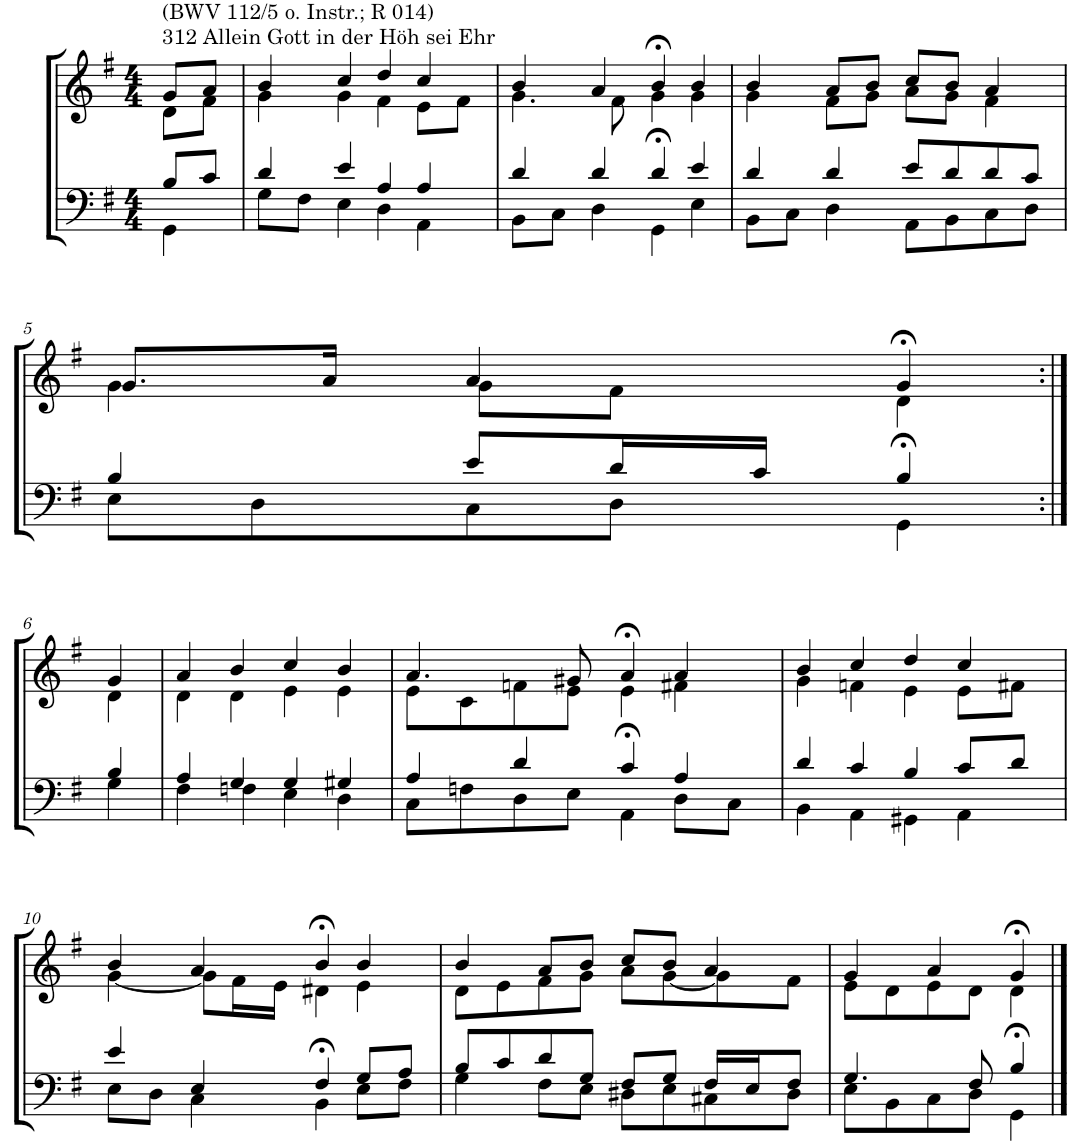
**kern	**kern
*part2	*part1
*staff2	*staff1
*I"Tenor/Baß	*I"Sopran/Alt
*clefF4	*clefG2
*k[f#]	*k[f#]
*M4/4	*M4/4
=1	=1
*^	*^
!	!	!LO:TX:a:t=312 Allein Gott in der Höh sei Ehr	!
!	!	!LO:TX:a:t=(BWV 112/5 o. Instr.; R 014)	!
8B/L	4GG\	8g/L	8d\L
8c/J	.	8a/J	8f#\J
=2	=2	=2	=2
4d/	8G\L	4b/	4g\
.	8F#\J	.	.
4e/	4E\	4cc/	4g\
4A/	4D\	4dd/	4f#\
4A/	4AA\	4cc/	8e\L
.	.	.	8f#\J
=3	=3	=3	=3
4d/	8BB\L	4b/	4.g\
.	8C\J	.	.
4d/	4D\	4a/	.
.	.	.	8f#\
4d/	4GG>\	4b>/	4g\
4e/	4E\	4b/	4g\
=4	=4	=4	=4
4d/	8BB\L	4b/	4g\
.	8C\J	.	.
4d/	4D\	8a/L	8f#\L
.	.	8b/J	8g\J
8e/L	8AA\L	8cc/L	8a\L
8d/	8BB\	8b/J	8g\J
8d/	8C\	4a/	4f#\
8c/J	8D\J	.	.
!!LO:LB:g=z	!!
=5	=5	=5	=5
4B/	8E\L	8.g/L	4g\
.	8D\	.	.
.	.	16a/Jk	.
8e/L	8C\	4a/	8g\L
16d/L	8D\J	.	8f#\J
16c/JJ	.	.	.
4B/	4GG>\	4g>/	4d\
!!LO:LB:g=z	!!
=6:|!	=6:|!	=6:|!	=6:|!
4B/	4G\	4g/	4d\
=7	=7	=7	=7
4A/	4F#\	4a/	4d\
4G/	4Fn\	4b/	4d\
4G/	4E\	4cc/	4e\
4G#X/	4D\	4b/	4e\
=8	=8	=8	=8
4A/	8C\L	4.a/	8e\L
.	8Fn\	.	8c\
4d/	8D\	.	8fn\
.	8E\J	8g#X/	8e\J
4c/	4AA>\	4a>/	4e\
4A/	8D\L	4a/	4f#X\
.	8C\J	.	.
=9	=9	=9	=9
4d/	4BB\	4b/	4g\
4c/	4AA\	4cc/	4fn\
4B/	4GG#X\	4dd/	4e\
8c/L	4AA\	4cc/	8e\L
8d/J	.	.	8f#X\J
!!LO:LB:g=z	!!
=10	=10	=10	=10
4e/	8E\L	4b/	[4g\
.	8D\J	.	.
4E/	4C\	4a/	8g\L]
.	.	.	16f#\L
.	.	.	16e\JJ
4F#/	4BB>\	4b>/	4d#X\
8G/L	8E\L	4b/	4e\
8A/J	8F#\J	.	.
=11	=11	=11	=11
8B/L	4G\	4b/	8d\L
8c/	.	.	8e\
8d/	8F#\L	8a/L	8f#\
8G/J	8E\J	8b/J	8g\J
8F#/L	8D#X\L	8cc/L	8a\L
8G/J	8E\	8b/J	[8g\
16F#/LL	8C#X\	4a/	8g\]
16E/J	.	.	.
8F#/J	8D#\J	.	8f#\J
=12	=12	=12	=12
4.G/	8E\L	4g/	8e\L
.	8BB\	.	8d\
.	8C\	4a/	8e\
8F#/	8D\J	.	8d\J
4B/	4GG>\	4g>/	4d\
*v	*v	*	*
*	*v	*v
==	==
*-	*-
